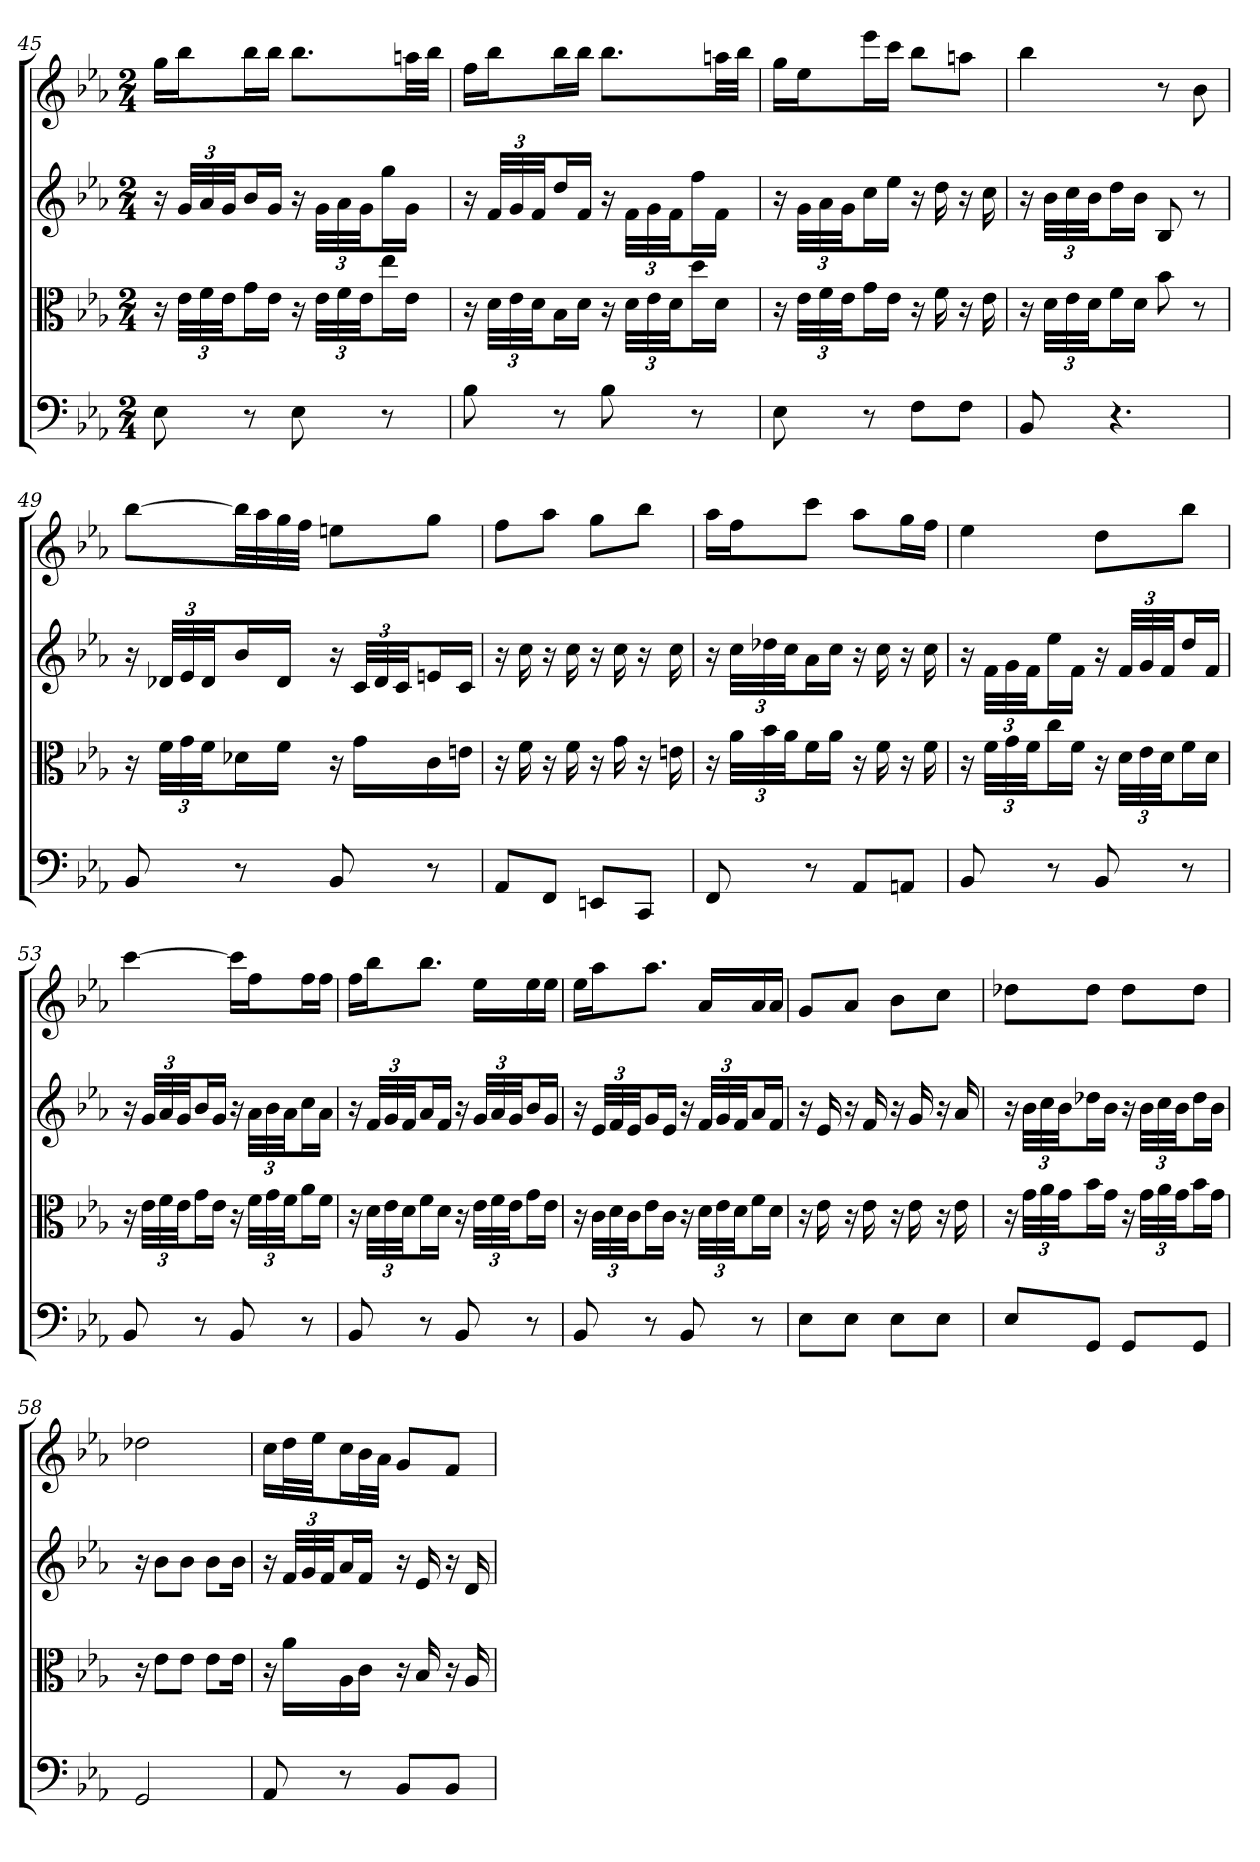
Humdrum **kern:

**kern	**kern	**kern	**kern
*part4	*part3	*part2	*part1
*staff4	*staff3	*staff2	*staff1
*clefF4	*clefC3	*	*
*k[b-e-a-]	*k[b-e-a-]	*k[b-e-a-]	*k[b-e-a-]
*E-:	*E-:	*E-:	*E-:
*M2/4	*M2/4	*M2/4	*M2/4
=45	=45	=45	=45
8E-	16r	16r	16ggLL
.	48e-\LLL	48gLLL	16bb-J
.	48f\	48a-	.
.	48e-\JJ	48gJJ	.
8r	16g\L	16b-L	16bb-L
.	16e-\JJ	16gJJ	16bb-JJ
8E-	16r	16r	8.bb-L
.	48e-\LLL	48gLLL	.
.	48f\	48a-	.
.	48e-\JJ	48gJJ	.
8r	16ee-\L	16ggL	.
.	16e-\JJ	16gJJ	32aanLL
.	.	.	32bb-JJJ
=46	=46	=46	=46
8B-	16r	16r	16ffLL
.	48d\LLL	48fLLL	16bb-J
.	48e-\	48g	.
.	48d\JJ	48fJJ	.
8r	16B-\L	16ddL	16bb-L
.	16d\JJ	16fJJ	16bb-JJ
8B-	16r	16r	8.bb-L
.	48d\LLL	48fLLL	.
.	48e-\	48g	.
.	48d\JJ	48fJJ	.
8r	16dd\L	16ffL	.
.	16d\JJ	16fJJ	32aanLL
.	.	.	32bb-JJJ
=47	=47	=47	=47
8E-	16r	16r	16ggLL
.	48e-\LLL	48gLLL	16ee-J
.	48f\	48a-	.
.	48e-\JJ	48gJJ	.
8r	16g\L	16ccL	16eee-L
.	16e-\JJ	16ee-JJ	16cccJJ
8F\L	16r	16r	8bb-L
.	16f	16dd	.
8F\J	16r	16r	8aanJ
.	16e-	16cc	.
=48	=48	=48	=48
8BB-	16r	16r	4bb-
.	48d\LLL	48b-LLL	.
.	48e-\	48cc	.
.	48d\JJ	48b-JJ	.
4.r	16f\L	16ddL	.
.	16d\JJ	16b-JJ	.
.	8b-	8B-	8r
.	8r	8r	8b-
=49	=49	=49	=49
8BB-	16r	16r	[8bb-L
.	48f\LLL	48d-XLLL	.
.	48g\	48e-	.
.	48f\JJ	48d-JJ	.
8r	16d-X\L	16b-L	32bb-LL]
.	.	.	32aa-
.	16f\JJ	16d-JJ	32gg
.	.	.	32ffJJJ
8BB-	16r	16r	8eenL
.	16g\LL	48cLLL	.
.	.	48d-	.
.	.	48cJJ	.
8r	16c\	16enL	8ggJ
.	16en\JJ	16cJJ	.
=50	=50	=50	=50
8AA-/L	16r	16r	8ffL
.	16f	16cc	.
8FF/J	16r	16r	8aa-J
.	16f	16cc	.
8EEn/L	16r	16r	8ggL
.	16g	16cc	.
8CC/J	16r	16r	8bb-J
.	16en	16cc	.
=51	=51	=51	=51
8FF	16r	16r	16aa-LL
.	48a-\LLL	48ccLLL	16ffJ
.	48b-\	48dd-X	.
.	48a-\JJ	48ccJJ	.
8r	16f\L	16a-L	8cccJ
.	16a-\JJ	16ccJJ	.
8AA-/L	16r	16r	8aa-L
.	16f	16cc	.
8AAn/J	16r	16r	16ggL
.	16f	16cc	16ffJJ
=52	=52	=52	=52
8BB-	16r	16r	4ee-
.	48f\LLL	48fLLL	.
.	48g\	48g	.
.	48f\JJ	48fJJ	.
8r	16cc\L	16ee-L	.
.	16f\JJ	16fJJ	.
8BB-	16r	16r	8ddL
.	48d\LLL	48fLLL	.
.	48e-\	48g	.
.	48d\JJ	48fJJ	.
8r	16f\L	16ddL	8bb-J
.	16d\JJ	16fJJ	.
=53	=53	=53	=53
8BB-	16r	16r	[4ccc
.	48e-\LLL	48gLLL	.
.	48f\	48a-	.
.	48e-\JJ	48gJJ	.
8r	16g\L	16b-L	.
.	16e-\JJ	16gJJ	.
8BB-	16r	16r	16cccLL]
.	48f\LLL	48a-LLL	16ffJ
.	48g\	48b-	.
.	48f\JJ	48a-JJ	.
8r	16a-\L	16ccL	16ffL
.	16f\JJ	16a-JJ	16ffJJ
=54	=54	=54	=54
8BB-	16r	16r	16ffLL
.	48d\LLL	48fLLL	16bb-J
.	48e-\	48g	.
.	48d\JJ	48fJJ	.
8r	16f\L	16a-L	8.bb-J
.	16d\JJ	16fJJ	.
8BB-	16r	16r	.
.	48e-\LLL	48gLLL	16ee-LL
.	48f\	48a-	.
.	48e-\JJ	48gJJ	.
8r	16g\L	16b-L	16ee-
.	16e-\JJ	16gJJ	16ee-JJ
=55	=55	=55	=55
8BB-	16r	16r	16ee-LL
.	48c\LLL	48e-LLL	16aa-J
.	48d\	48f	.
.	48c\JJ	48e-JJ	.
8r	16e-\L	16gL	8.aa-J
.	16c\JJ	16e-JJ	.
8BB-	16r	16r	.
.	48d\LLL	48fLLL	16a-LL
.	48e-\	48g	.
.	48d\JJ	48fJJ	.
8r	16f\L	16a-L	16a-
.	16d\JJ	16fJJ	16a-JJ
=56	=56	=56	=56
8E-\L	16r	16r	8gL
.	16e-	16e-	.
8E-\J	16r	16r	8a-J
.	16e-	16f	.
8E-\L	16r	16r	8b-L
.	16e-	16g	.
8E-\J	16r	16r	8ccJ
.	16e-	16a-	.
=57	=57	=57	=57
8E-/L	16r	16r	8dd-XL
.	48g\LLL	48b-LLL	.
.	48a-\	48cc	.
.	48g\JJ	48b-JJ	.
8GG/J	16b-\L	16dd-XL	8dd-J
.	16g\JJ	16b-JJ	.
8GG/L	16r	16r	8dd-L
.	48g\LLL	48b-LLL	.
.	48a-\	48cc	.
.	48g\JJ	48b-JJ	.
8GG/J	16b-\L	16dd-L	8dd-J
.	16g\JJ	16b-JJ	.
=58	=58	=58	=58
2GG	16r	16r	2dd-X
.	8e-\L	8b-L	.
.	8e-\J	8b-J	.
.	8e-\L	8b-L	.
.	16e-\Jk	16b-Jk	.
=59	=59	=59	=59
8AA-	16r	16r	16ccLL
.	16a-\LL	48fLLL	32ddL
.	.	48g	.
.	.	.	32ee-JJ
.	.	48fJJ	.
8r	16A-\	16a-L	16ccL
.	16c\JJ	16fJJ	32b-L
.	.	.	32a-JJJ
8BB-/L	16r	16r	8gL
.	16B-	16e-	.
8BB-/J	16r	16r	8fJ
.	16A-	16d	.
=	=	=	=
*-	*-	*-	*-
